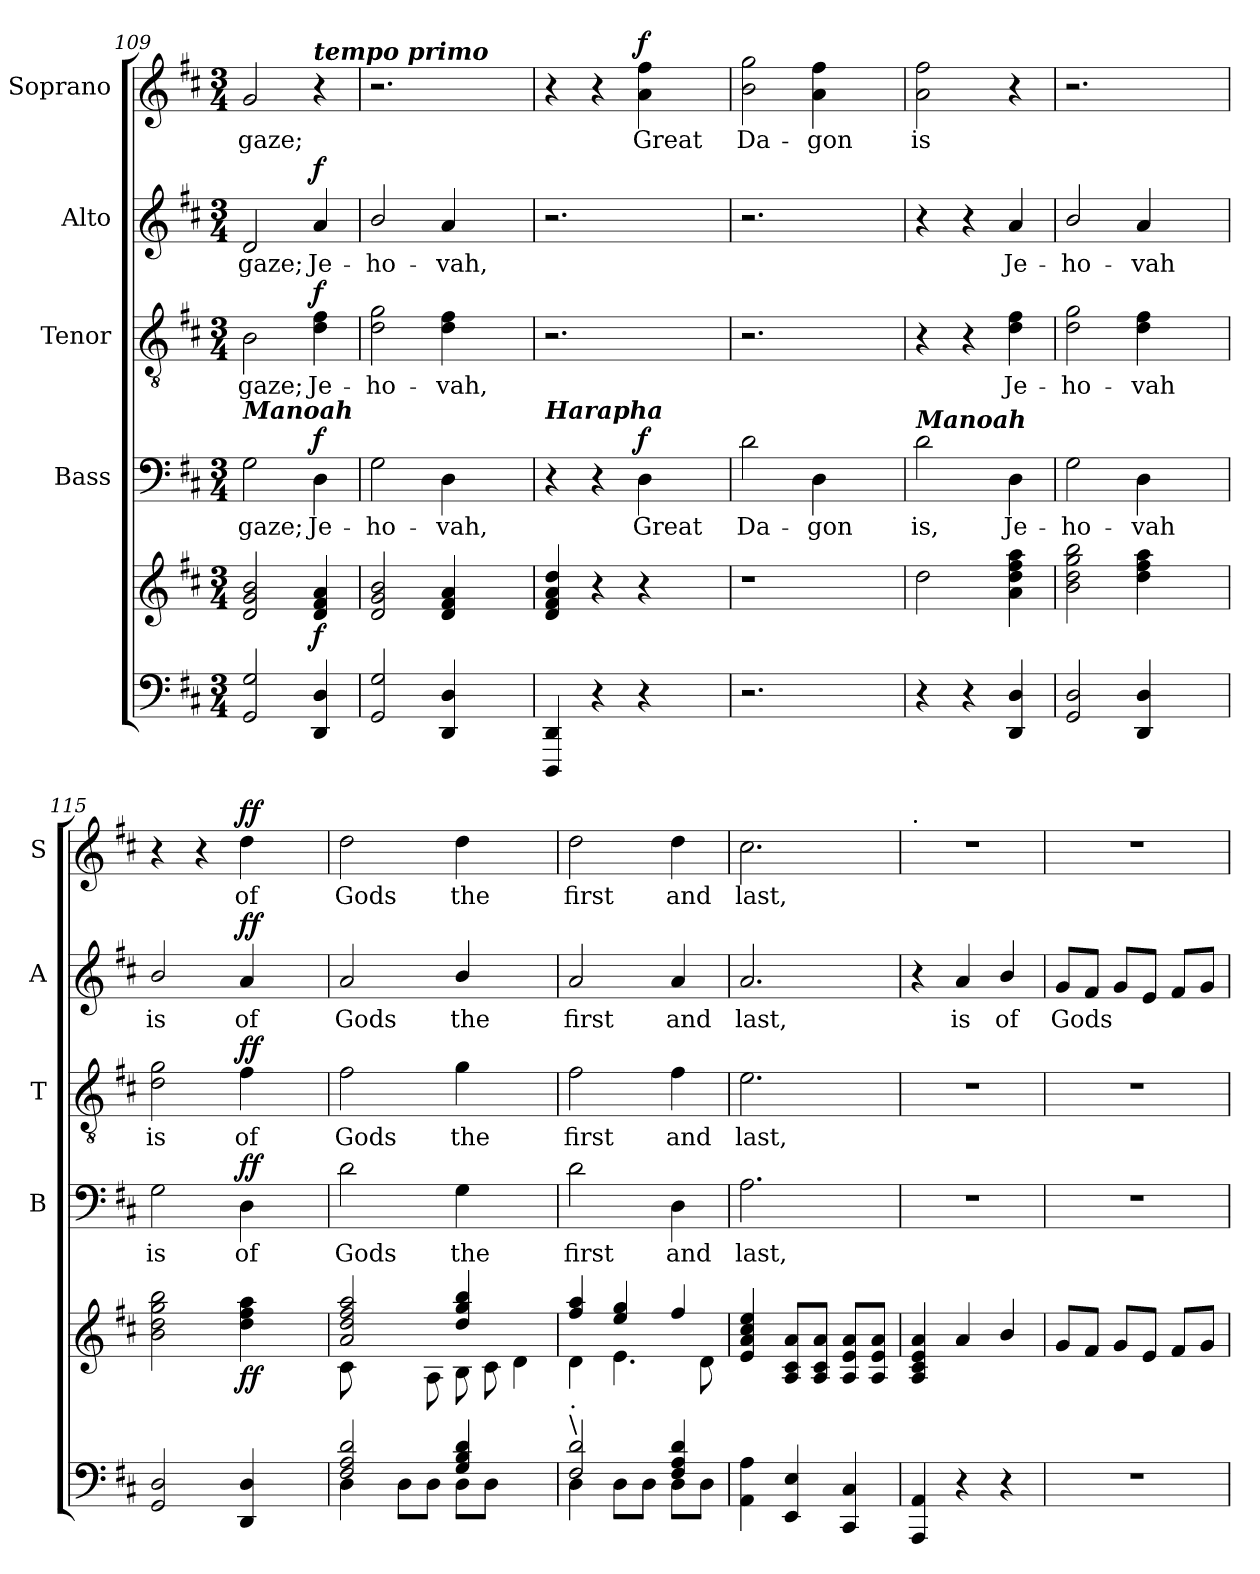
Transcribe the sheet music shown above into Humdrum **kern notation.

**kern	**kern	**dynam	**kern	**text	**dynam	**kern	**text	**dynam	**kern	**text	**dynam	**kern	**text	**dynam
*part6	*part5	*part5	*part4	*part4	*part4	*part3	*part3	*part3	*part2	*part2	*part2	*part1	*part1	*part1
*staff6	*staff5	*staff5	*staff4	*staff4	*staff4	*staff3	*staff3	*staff3	*staff2	*staff2	*staff2	*staff1	*staff1	*staff1
*	*	*	*I"Bass	*	*	*I"Tenor	*	*	*I"Alto	*	*	*I"Soprano	*	*
*	*	*	*I'B	*	*	*I'T	*	*	*I'A	*	*	*I'S	*	*
*clefF4	*clefG2	*	*clefF4	*	*	*clefGv2	*	*	*clefG2	*	*	*clefG2	*	*
*k[f#c#]	*k[f#c#]	*	*k[f#c#]	*	*	*k[f#c#]	*	*	*k[f#c#]	*	*	*k[f#c#]	*	*
*D:	*D:	*	*D:	*	*	*D:	*	*	*D:	*	*	*D:	*	*
*M3/4	*M3/4	*	*M3/4	*	*	*M3/4	*	*	*M3/4	*	*	*M3/4	*	*
=109	=109	=109	=109	=109	=109	=109	=109	=109	=109	=109	=109	=109	=109	=109
*	*^	*	*	*	*	*	*	*	*	*	*	*	*	*
!	!	!	!	!LO:TX:a:Bi:t=Manoah	!	!	!	!	!	!	!	!	!	!	!
!	!	!	!	!	!LO:LY:b	!	!	!LO:LY:b	!	!	!LO:LY:b	!	!	!LO:LY:b	!
2GG/ 2G/	2d/ 2g/ 2b/	2.ryy	.	2G\	gaze;	.	2B\	gaze;	.	2d/	gaze;	.	2g/	gaze;	.
!	!	!	!	!	!	!	!	!	!	!	!	!	!LO:TX:a:Bi:t=tempo primo	!	!
!	!	!	!LO:DY:b	!	!LO:LY:b	!LO:DY:b	!	!LO:LY:b	!LO:DY:b	!	!LO:LY:b	!LO:DY:b	!	!	!
4DD/ 4D/	4d/ 4f#/ 4a/	.	f	4D\	Je-	f	4d\ 4f#\	Je-	f	4a/	Je-	f	4r	.	.
=110	=110	=110	=110	=110	=110	=110	=110	=110	=110	=110	=110	=110	=110	=110	=110
!	!	!	!	!	!LO:LY:b	!	!	!LO:LY:b	!	!	!LO:LY:b	!	!	!	!
2GG/ 2G/	2d/ 2g/ 2b/	2.ryy	.	2G\	-ho-	.	2d\ 2g\	-ho-	.	2b/	-ho-	.	2.r	.	.
!	!	!	!	!	!LO:LY:b	!	!	!LO:LY:b	!	!	!LO:LY:b	!	!	!	!
4DD/ 4D/	4d/ 4f#/ 4a/	.	.	4D\	-vah,	.	4d\ 4f#\	-vah,	.	4a/	-vah,	.	.	.	.
4ryy	4ryy	4ryy	.	4ryy	.	.	4ryy	.	.	4ryy	.	.	4ryy	.	.
=111	=111	=111	=111	=111	=111	=111	=111	=111	=111	=111	=111	=111	=111	=111	=111
!	!	!	!	!LO:TX:a:Bi:t=Harapha	!	!	!	!	!	!	!	!	!	!	!
4DDD/ 4DD/	4d/ 4f#/ 4a/ 4dd/	2.ryy	.	4r	.	.	2.r	.	.	2.r	.	.	4r	.	.
4r	4r	.	.	4r	.	.	.	.	.	.	.	.	4r	.	.
!	!	!	!	!	!LO:LY:b	!LO:DY:b	!	!	!	!	!	!	!	!LO:LY:b	!LO:DY:b
4r	4r	.	.	4D\	Great	f	.	.	.	.	.	.	4a\ 4ff#\	Great	f
4ryy	4ryy	4ryy	.	4ryy	.	.	4ryy	.	.	4ryy	.	.	4ryy	.	.
!!LO:LB:g=z
=112	=112	=112	=112	=112	=112	=112	=112	=112	=112	=112	=112	=112	=112	=112	=112
!	!LO:N:vis=1	!	!	!	!LO:LY:b	!	!	!	!	!	!	!	!	!LO:LY:b	!
2.r	2.r	2ryy	.	2d\	Da-	.	2.r	.	.	2.r	.	.	2b\ 2gg\	Da-	.
!	!	!	!	!	!LO:LY:b	!	!	!	!	!	!	!	!	!LO:LY:b	!
.	.	4ryy	.	4D\	-gon	.	.	.	.	.	.	.	4a\ 4ff#\	-gon	.
4ryy	4ryy	4ryy	.	4ryy	.	.	4ryy	.	.	4ryy	.	.	4ryy	.	.
=113	=113	=113	=113	=113	=113	=113	=113	=113	=113	=113	=113	=113	=113	=113	=113
*^	*	*	*	*	*	*	*	*	*	*	*	*	*	*	*
!	!	!	!	!	!LO:TX:a:Bi:t=Manoah	!	!	!	!	!	!	!	!	!	!	!
!	!	!	!	!	!	!LO:LY:b	!	!	!	!	!	!	!	!	!LO:LY:b	!
4r	2ryy	2dd\	2.ryy	.	2d\	is,	.	4r	.	.	4r	.	.	2a\ 2ff#\	is	.
4r	.	.	.	.	.	.	.	4r	.	.	4r	.	.	.	.	.
!	!	!	!	!	!	!LO:LY:b	!	!	!LO:LY:b	!	!	!LO:LY:b	!	!	!	!
4DD/ 4D/	4ryy	4a\ 4dd\ 4ff#\ 4aa\	.	.	4D\	Je-	.	4d\ 4f#\	Je-	.	4a/	Je-	.	4r	.	.
=114	=114	=114	=114	=114	=114	=114	=114	=114	=114	=114	=114	=114	=114	=114	=114	=114
!	!	!	!	!	!	!LO:LY:b	!	!	!LO:LY:b	!	!	!LO:LY:b	!	!	!	!
2GG/ 2D/	2ryy	2b\ 2dd\ 2gg\ 2bb\	2.ryy	.	2G\	-ho-	.	2d\ 2g\	-ho-	.	2b/	-ho-	.	2.r	.	.
!	!	!	!	!	!	!LO:LY:b	!	!	!LO:LY:b	!	!	!LO:LY:b	!	!	!	!
4DD/ 4D/	4ryy	4dd\ 4ff#\ 4aa\	.	.	4D\	-vah	.	4d\ 4f#\	-vah	.	4a/	-vah	.	.	.	.
4ryy	4ryy	4ryy	4ryy	.	4ryy	.	.	4ryy	.	.	4ryy	.	.	4ryy	.	.
=115	=115	=115	=115	=115	=115	=115	=115	=115	=115	=115	=115	=115	=115	=115	=115	=115
!	!	!	!	!	!	!LO:LY:b	!	!	!LO:LY:b	!	!	!LO:LY:b	!	!	!	!
2GG/ 2D/	2ryy	2b\ 2dd\ 2gg\ 2bb\	2.ryy	.	2G\	is	.	2d\ 2g\	is	.	2b/	is	.	4r	.	.
.	.	.	.	.	.	.	.	.	.	.	.	.	.	4r	.	.
!	!	!	!	!LO:DY:b	!	!LO:LY:b	!LO:DY:b	!	!LO:LY:b	!LO:DY:b	!	!LO:LY:b	!LO:DY:b	!	!LO:LY:b	!LO:DY:b
4DD/ 4D/	4ryy	4dd\ 4ff#\ 4aa\	.	ff	4D\	of	ff	4f#\	of	ff	4a/	of	ff	4dd\	of	ff
4ryy	4ryy	4ryy	4ryy	.	4ryy	.	.	4ryy	.	.	4ryy	.	.	4ryy	.	.
=116	=116	=116	=116	=116	=116	=116	=116	=116	=116	=116	=116	=116	=116	=116	=116	=116
!	!	!	!	!	!	!LO:LY:b	!	!	!LO:LY:b	!	!	!LO:LY:b	!	!	!LO:LY:b	!
2F#/ 2A/ 2d/	4D\	2a/ 2dd/ 2ff#/ 2aa/	8c#\	.	2d\	Gods	.	2f#\	Gods	.	2a/	Gods	.	2dd\	Gods	.
.	.	.	4ryy	.	.	.	.	.	.	.	.	.	.	.	.	.
.	8D\L	.	.	.	.	.	.	.	.	.	.	.	.	.	.	.
.	8D\J	.	8A\	.	.	.	.	.	.	.	.	.	.	.	.	.
!	!	!	!	!	!	!LO:LY:b	!	!	!LO:LY:b	!	!	!LO:LY:b	!	!	!LO:LY:b	!
4G/ 4B/ 4d/	8D\L	4dd/ 4gg/ 4bb/	8B\	.	4G\	the	.	4g\	the	.	4b/	the	.	4dd\	the	.
.	8D\J	.	8c#\	.	.	.	.	.	.	.	.	.	.	.	.	.
4ryy	4ryy	4ryy	4d\	.	4ryy	.	.	4ryy	.	.	4ryy	.	.	4ryy	.	.
=117	=117	=117	=117	=117	=117	=117	=117	=117	=117	=117	=117	=117	=117	=117	=117	=117
!LO:TX:a:t=\	!	!	!	!	!	!	!	!	!	!	!	!	!	!	!	!
!LO:TX:a:t=.	!	!	!	!	!	!	!	!	!	!	!	!	!	!	!	!
!	!	!	!	!	!	!LO:LY:b	!	!	!LO:LY:b	!	!	!LO:LY:b	!	!	!LO:LY:b	!
2F#/ 2d/	4D\	4ff#/ 4aa/	4d\	.	2d\	first	.	2f#\	first	.	2a/	first	.	2dd\	first	.
.	8D\L	4ee/ 4gg/	4.e\	.	.	.	.	.	.	.	.	.	.	.	.	.
.	8D\J	.	.	.	.	.	.	.	.	.	.	.	.	.	.	.
!	!	!	!	!	!	!LO:LY:b	!	!	!LO:LY:b	!	!	!LO:LY:b	!	!	!LO:LY:b	!
4F#/ 4A/ 4d/	8D\L	4ff#/	.	.	4D\	and	.	4f#\	and	.	4a/	and	.	4dd\	and	.
.	8D\J	.	8d\	.	.	.	.	.	.	.	.	.	.	.	.	.
=118	=118	=118	=118	=118	=118	=118	=118	=118	=118	=118	=118	=118	=118	=118	=118	=118
!	!	!	!	!	!	!LO:LY:b	!	!	!LO:LY:b	!	!	!LO:LY:b	!	!	!LO:LY:b	!
4AA\ 4A\	2ryy	4e/ 4a/ 4cc#/ 4ee/	2.ryy	.	2.A\	last,	.	2.e\	last,	.	2.a/	last,	.	2.cc#\	last,	.
4EE/ 4E/	.	8A/ 8c#/ 8a/L	.	.	.	.	.	.	.	.	.	.	.	.	.	.
.	.	8A/ 8c#/ 8a/J	.	.	.	.	.	.	.	.	.	.	.	.	.	.
4CC#/ 4C#/	4ryy	8A/ 8e/ 8a/L	.	.	.	.	.	.	.	.	.	.	.	.	.	.
.	.	8A/ 8e/ 8a/J	.	.	.	.	.	.	.	.	.	.	.	.	.	.
=119	=119	=119	=119	=119	=119	=119	=119	=119	=119	=119	=119	=119	=119	=119	=119	=119
!	!	!	!	!	!	!	!	!	!	!	!	!	!	!LO:TX:a:t=.	!	!
4AAA/ 4AA/	2ryy	4A/ 4c#/ 4e/ 4a/	2.ryy	.	2.r	.	.	2.r	.	.	4r	.	.	2.r	.	.
!	!	!	!	!	!	!	!	!	!	!	!	!LO:LY:b	!	!	!	!
4r	.	4a/	.	.	.	.	.	.	.	.	4a/	is	.	.	.	.
!	!	!	!	!	!	!	!	!	!	!	!	!LO:LY:b	!	!	!	!
4r	4ryy	4b/	.	.	.	.	.	.	.	.	4b/	of	.	.	.	.
=120	=120	=120	=120	=120	=120	=120	=120	=120	=120	=120	=120	=120	=120	=120	=120	=120
!LO:N:vis=1	!	!	!	!	!	!	!	!	!	!	!	!LO:LY:b	!	!	!	!
2.r	2ryy	8g/L	2.ryy	.	2.r	.	.	2.r	.	.	8g/L	Gods	.	2.r	.	.
.	.	8f#/J	.	.	.	.	.	.	.	.	8f#/J	.	.	.	.	.
.	.	8g/L	.	.	.	.	.	.	.	.	8g/L	.	.	.	.	.
.	.	8e/J	.	.	.	.	.	.	.	.	8e/J	.	.	.	.	.
.	4ryy	8f#/L	.	.	.	.	.	.	.	.	8f#/L	.	.	.	.	.
.	.	8g/J	.	.	.	.	.	.	.	.	8g/J	.	.	.	.	.
*v	*v	*	*	*	*	*	*	*	*	*	*	*	*	*	*	*
*	*v	*v	*	*	*	*	*	*	*	*	*	*	*	*	*
=	=	=	=	=	=	=	=	=	=	=	=	=	=	=
*-	*-	*-	*-	*-	*-	*-	*-	*-	*-	*-	*-	*-	*-	*-
